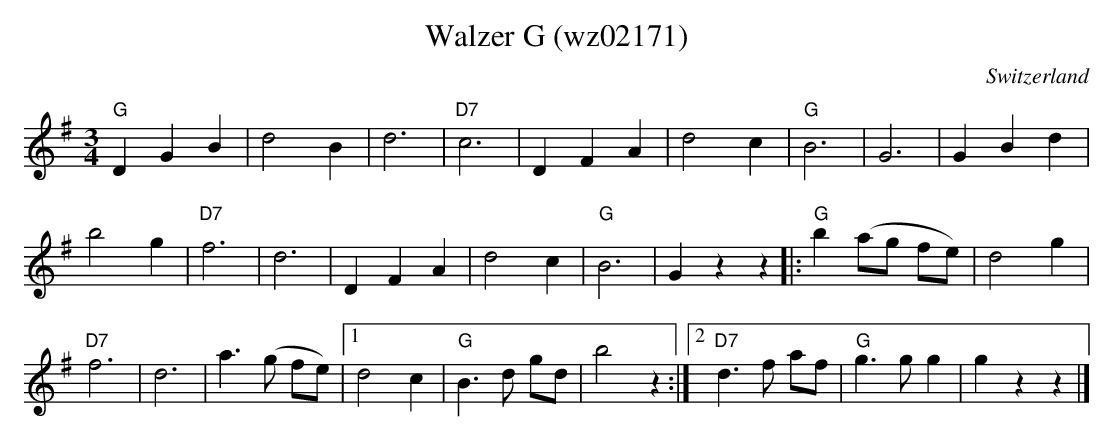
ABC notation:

X:1
T:Walzer G (wz02171)
O:Switzerland
M:3/4
L:1/4
K:G %%MIDI gchordon
"G"DGB | d2B | d3 | "D7"c3 | DFA | d2c | "G"B3 | G3 | GBd |
b2g | "D7"f3 | d3 | DFA | d2c | "G"B3 | Gzz |: "G"b (a/g/ f/e/) | d2g |
"D7"f3 | d3 | a>(g f/e/) |1 d2c | "G"B>d g/d/ | b2z :|2 "D7"d>f a/f/ | "G"g>gg | gzz |]
